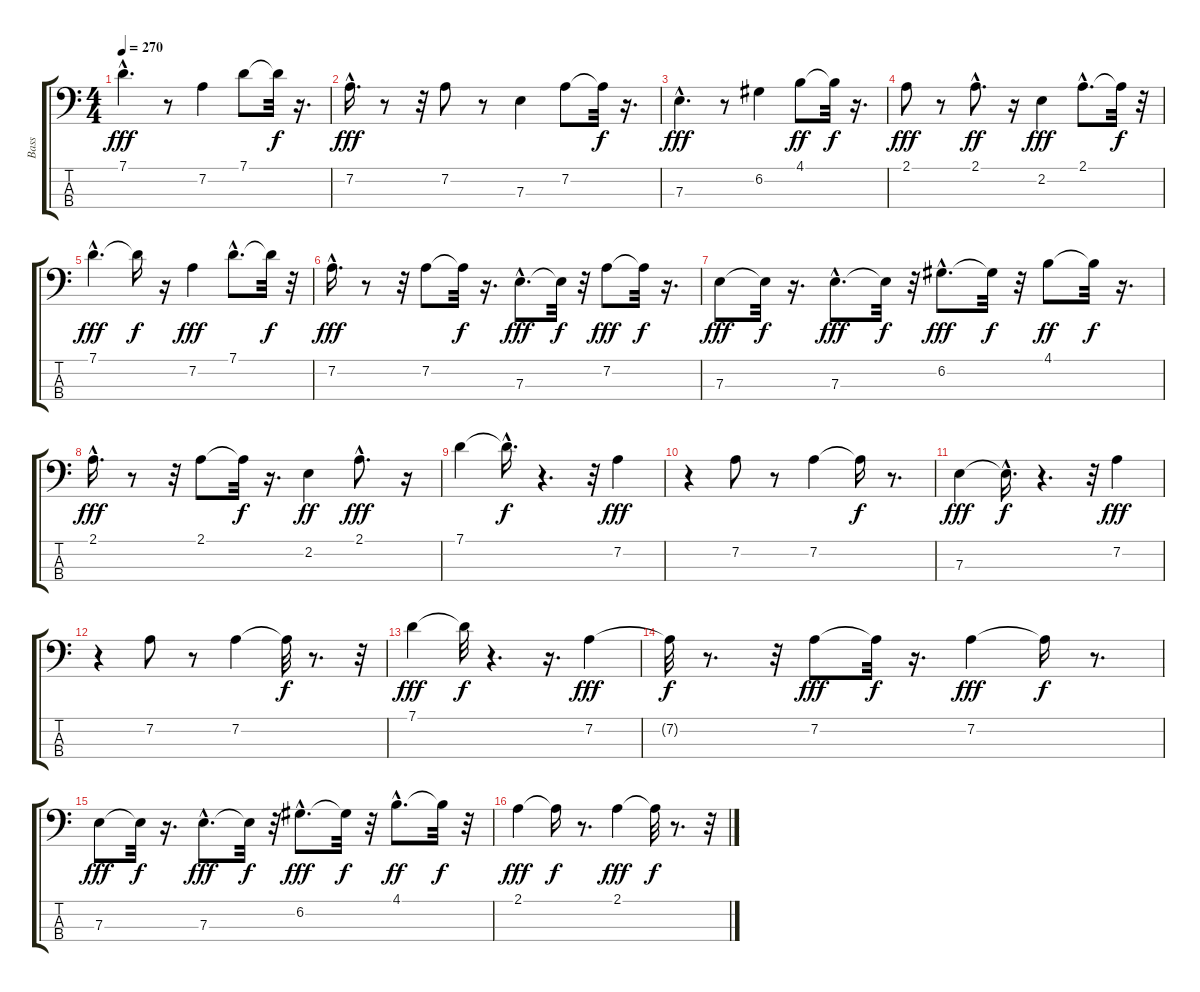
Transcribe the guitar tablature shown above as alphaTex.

\track ("Bass" "Bass") {instrument acousticbass}
\staff {score tabs}
\tuning (G2 D2 A1 E1) {hide}
\ts (4 4)
\tempo 270
\clef f4
\ks c
7.1{hac}.4{d dy fff} r.8 7.2.4 7.1.8 7.1{t}.32{dy f} r.16{d} |
7.2{hac}.16{d dy fff} r.8 r.32 7.2.8 r.8 7.3.4 7.2.8 7.2{t}.32{dy f} r.16{d} |
7.3{hac}.4{d dy fff} r.8 6.2.4 4.1.8{dy ff} 4.1{t}.32{dy f} r.16{d} |
2.1.8{dy fff} r.8 2.1{hac}.8{d dy ff} r.16 2.2.4{dy fff} 2.1{hac}.8{d} 2.1{t}.32{dy f} r.32 |
7.1{hac}.4{d dy fff} 7.1{t}.16{dy f} r.16 7.2.4{dy fff} 7.1{hac}.8{d} 7.1{t}.32{dy f} r.32 |
7.2{hac}.16{d dy fff} r.8 r.32 7.2.8 7.2{t}.32{dy f} r.16{d} 7.3{hac}.8{d dy fff} 7.3{t}.32{dy f} r.32 7.2.8{dy fff} 7.2{t}.32{dy f} r.16{d} |
7.3.8{dy fff} 7.3{t}.32{dy f} r.16{d} 7.3{hac}.8{d dy fff} 7.3{t}.32{dy f} r.32 6.2{hac}.8{d dy fff} 6.2{t}.32{dy f} r.32 4.1.8{dy ff} 4.1{t}.32{dy f} r.16{d} |
2.1{hac}.16{d dy fff} r.8 r.32 2.1.8 2.1{t}.32{dy f} r.16{d} 2.2.4{dy ff} 2.1{hac}.8{d dy fff} r.16 |
7.1.4 7.1{hac t}.16{d dy f} r.4{d} r.32 7.2.4{dy fff} |
r.4 7.2.8 r.8 7.2.4 7.2{t}.16{dy f} r.8{d} |
7.3.4{dy fff} 7.3{hac t}.16{d dy f} r.4{d} r.32 7.2.4{dy fff} |
r.4 7.2.8 r.8 7.2.4 7.2{t}.32{dy f} r.8{d} r.32 |
7.1.4{dy fff} 7.1{t}.32{dy f} r.4{d} r.16{d} 7.2.4{dy fff} |
7.2{t}.32{dy f} r.8{d} r.32 7.2.8{dy fff} 7.2{t}.32{dy f} r.16{d} 7.2.4{dy fff} 7.2{t}.16{dy f} r.8{d} |
7.3.8{dy fff} 7.3{t}.32{dy f} r.16{d} 7.3{hac}.8{d dy fff} 7.3{t}.32{dy f} r.32 6.2{hac}.8{d dy fff} 6.2{t}.32{dy f} r.32 4.1{hac}.8{d dy ff} 4.1{t}.32{dy f} r.32 |
2.1.4{dy fff} 2.1{t}.16{dy f} r.8{d} 2.1.4{dy fff} 2.1{t}.32{dy f} r.8{d} r.32
